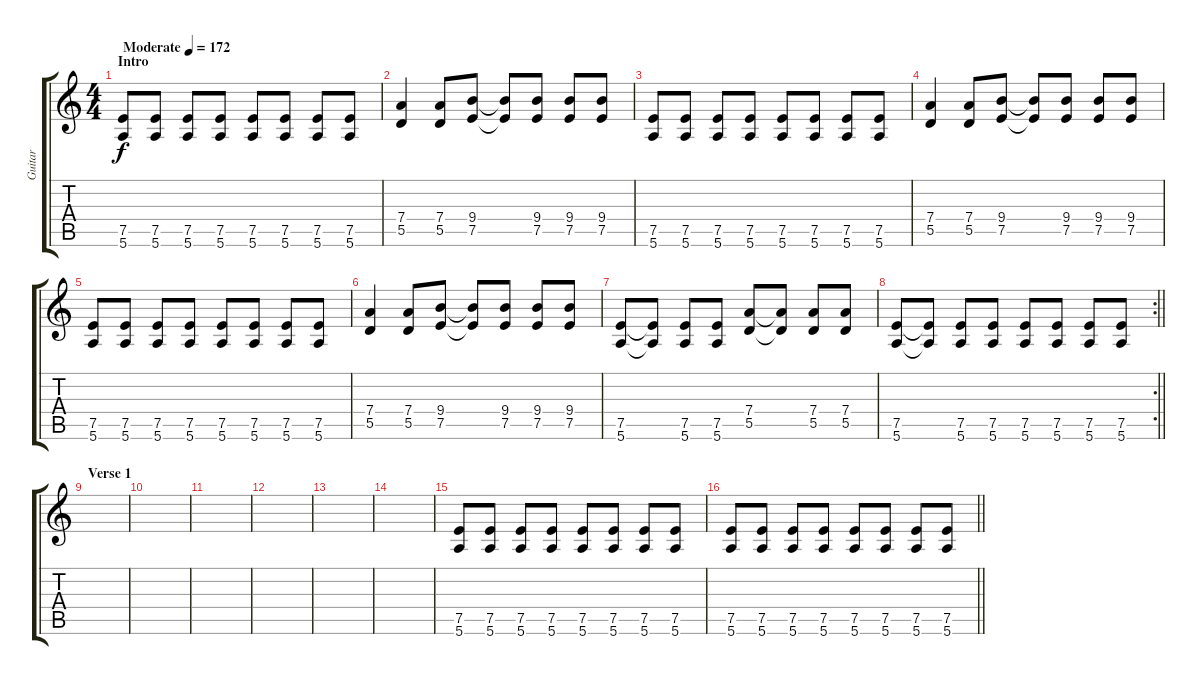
\track ("Guitar" "Guitar") {instrument overdrivenguitar}
\staff {score tabs}
\tuning (E4 B3 G3 D3 A2 E2) {hide}
\ts (4 4)
\section ("" "Intro")
\tempo (172 "Moderate")
\clef g2
\ks c
(7.5 5.6).8{dy f instrument overdrivenguitar} (7.5 5.6).8 (7.5 5.6).8 (7.5 5.6).8 (7.5 5.6).8 (7.5 5.6).8 (7.5 5.6).8 (7.5 5.6).8 |
(7.4 5.5).4 (7.4 5.5).8 (9.4 7.5).8 (9.4{t} 7.5{t}).8 (9.4 7.5).8 (9.4 7.5).8 (9.4 7.5).8 |
(7.5 5.6).8 (7.5 5.6).8 (7.5 5.6).8 (7.5 5.6).8 (7.5 5.6).8 (7.5 5.6).8 (7.5 5.6).8 (7.5 5.6).8 |
(7.4 5.5).4 (7.4 5.5).8 (9.4 7.5).8 (9.4{t} 7.5{t}).8 (9.4 7.5).8 (9.4 7.5).8 (9.4 7.5).8 |
(7.5 5.6).8 (7.5 5.6).8 (7.5 5.6).8 (7.5 5.6).8 (7.5 5.6).8 (7.5 5.6).8 (7.5 5.6).8 (7.5 5.6).8 |
(7.4 5.5).4 (7.4 5.5).8 (9.4 7.5).8 (9.4{t} 7.5{t}).8 (9.4 7.5).8 (9.4 7.5).8 (9.4 7.5).8 |
(7.5 5.6).8 (7.5{t} 5.6{t}).8 (7.5 5.6).8 (7.5 5.6).8 (7.4 5.5).8 (7.4{t} 5.5{t}).8 (7.4 5.5).8 (7.4 5.5).8 |
\rc 2
\barLineRight lightlight
(7.5 5.6).8 (7.5{t} 5.6{t}).8 (7.5 5.6).8 (7.5 5.6).8 (7.5 5.6).8 (7.5 5.6).8 (7.5 5.6).8 (7.5 5.6).8 |
\section ("" "Verse 1")
|
|
|
|
|
|
(7.5 5.6).8 (7.5 5.6).8 (7.5 5.6).8 (7.5 5.6).8 (7.5 5.6).8 (7.5 5.6).8 (7.5 5.6).8 (7.5 5.6).8 |
\barLineRight lightlight
(7.5 5.6).8 (7.5 5.6).8 (7.5 5.6).8 (7.5 5.6).8 (7.5 5.6).8 (7.5 5.6).8 (7.5 5.6).8 (7.5 5.6).8
